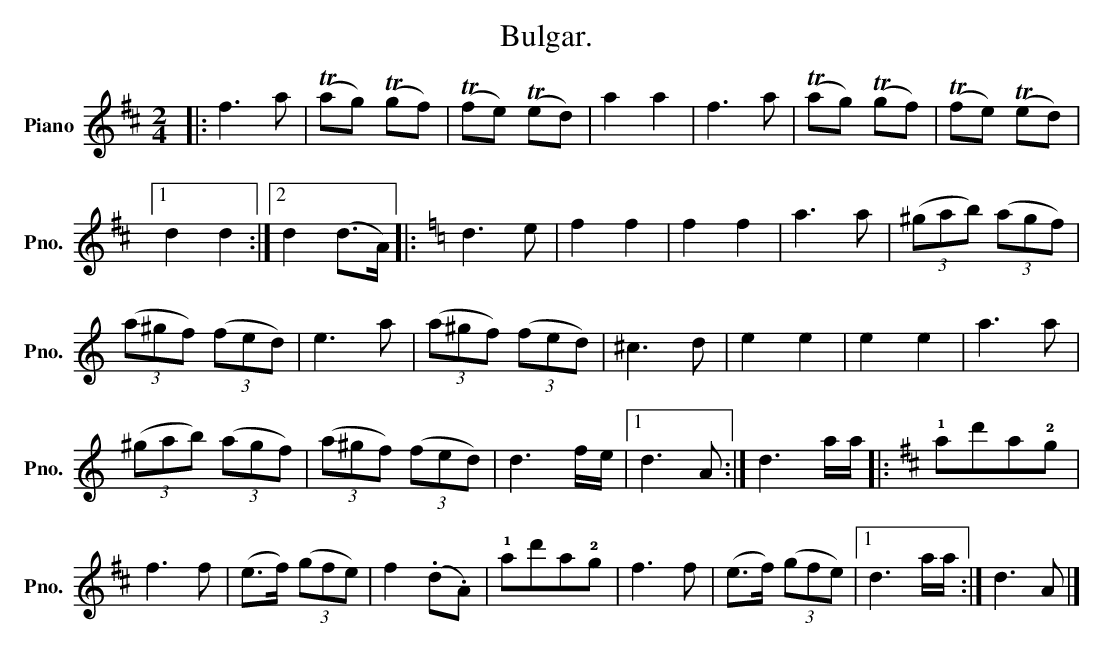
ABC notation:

X:1
T:Bulgar.
L:1/8
M:2/4
K:D
V:1 treble nm="Piano" snm="Pno."
V:1
|: f3 a | (Tag) (Tgf) | (Tfe) (Ted) | a2 a2 | f3 a | (Tag) (Tgf) | (Tfe) (Ted) |1$ d2 d2 :|2 %8
 d2 (d>A) |:[K:C] d3 e | f2 f2 | f2 f2 | a3 a | (3(^gab) (3(agf) |$ (3(a^gf) (3(fed) | e3 a | %16
 (3(a^gf) (3(fed) | ^c3 d | e2 e2 | e2 e2 | a3 a |$ (3(^gab) (3(agf) | (3(a^gf) (3(fed) | %23
 d3 f/e/ |1 d3 A :| d3 a/a/ |:[K:D] !1!ad'a!2!g |$ f3 f | (e>f) (3(gfe) | f2 (.d.A) | !1!ad'a!2!g | %31
 f3 f | (e>f) (3(gfe) |1 d3 a/a/ :| d3 A |] %35
